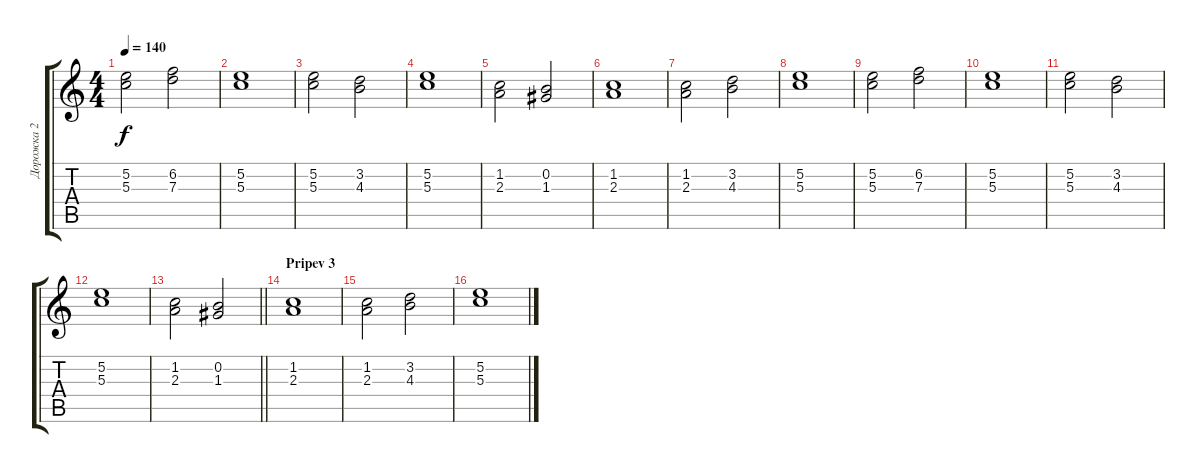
\track ("Дорожка 2" "Дорожка 2") {instrument acousticguitarsteel}
\staff {score tabs}
\tuning (E4 B3 G3 D3 A2 E2) {hide}
\ts (4 4)
\tempo 140
\clef g2
\ks c
(5.2 5.3).2{dy f} (6.2 7.3).2 |
(5.2 5.3).1 |
(5.2 5.3).2 (3.2 4.3).2 |
(5.2 5.3).1 |
(1.2 2.3).2 (0.2 1.3).2 |
(1.2 2.3).1 |
(1.2 2.3).2 (3.2 4.3).2 |
(5.2 5.3).1 |
(5.2 5.3).2 (6.2 7.3).2 |
(5.2 5.3).1 |
(5.2 5.3).2 (3.2 4.3).2 |
(5.2 5.3).1 |
\barLineRight lightlight
(1.2 2.3).2 (0.2 1.3).2 |
\section ("" "Pripev 3")
(1.2 2.3).1 |
(1.2 2.3).2 (3.2 4.3).2 |
(5.2 5.3).1
